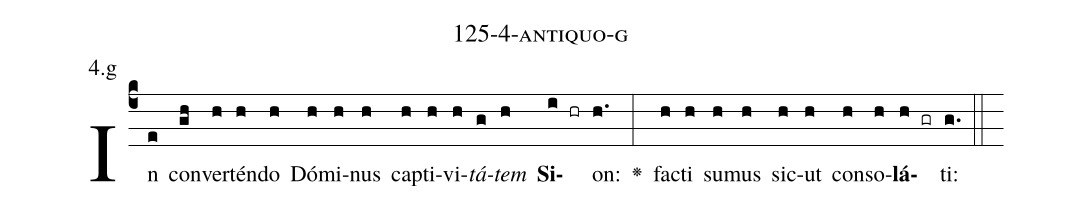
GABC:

name: 125-4-antiquo-g;
annotation: 4.g;
%%
(c4)In(e) con(gh)ver(h)tén(h)do(h) Dó(h)mi(h)nus(h) cap(h)ti(h)vi(h)<i>tá</i>(g)<i>tem</i>(h) <b>Si</b>(i hr)on:(h.) <v>\greheightstar</v>(:) fac(h)ti(h) su(h)mus(h) sic(h)ut(h) con(h)so(h)<b>lá</b>(h gr)ti:(g.) (::)


%E(h) u(h) o(h) u(h) a(h) e.(g.) (::)
